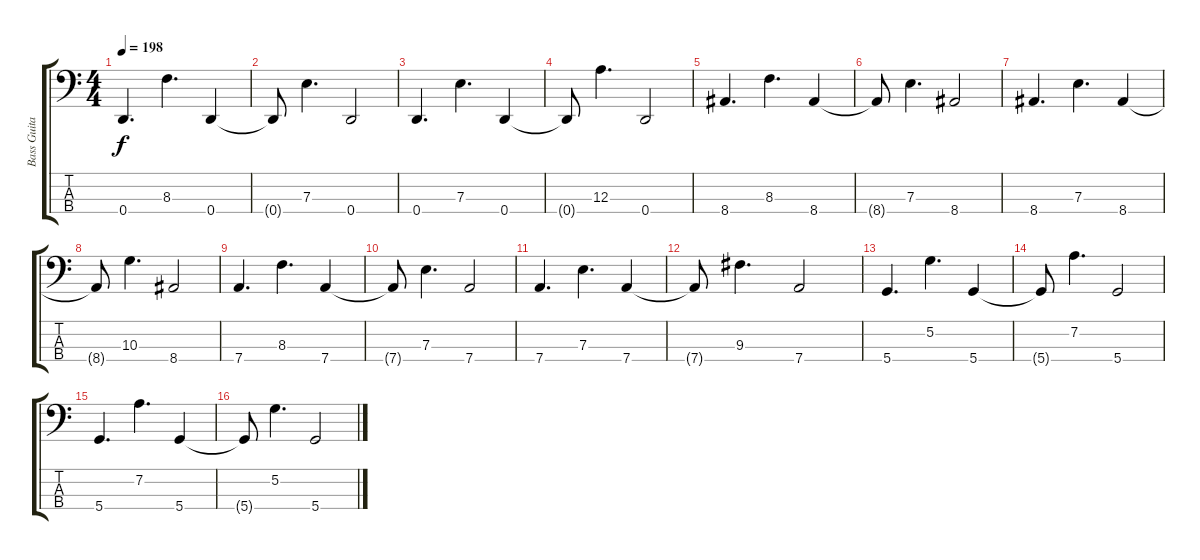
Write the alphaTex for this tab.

\track ("Bass Guitar" "Bass Guita") {instrument electricbassfinger}
\staff {score tabs}
\tuning (G2 D2 A1 D1) {hide}
\ts (4 4)
\tempo 198
\clef f4
\ks c
0.4.4{d dy f} 8.3.4{d} 0.4.4 |
0.4{t}.8 7.3.4{d} 0.4.2 |
0.4.4{d} 7.3.4{d} 0.4.4 |
0.4{t}.8 12.3.4{d} 0.4.2 |
8.4.4{d} 8.3.4{d} 8.4.4 |
8.4{t}.8 7.3.4{d} 8.4.2 |
8.4.4{d} 7.3.4{d} 8.4.4 |
8.4{t}.8 10.3.4{d} 8.4.2 |
7.4.4{d} 8.3.4{d} 7.4.4 |
7.4{t}.8 7.3.4{d} 7.4.2 |
7.4.4{d} 7.3.4{d} 7.4.4 |
7.4{t}.8 9.3.4{d} 7.4.2 |
5.4.4{d} 5.2.4{d} 5.4.4 |
5.4{t}.8 7.2.4{d} 5.4.2 |
5.4.4{d} 7.2.4{d} 5.4.4 |
5.4{t}.8 5.2.4{d} 5.4.2
